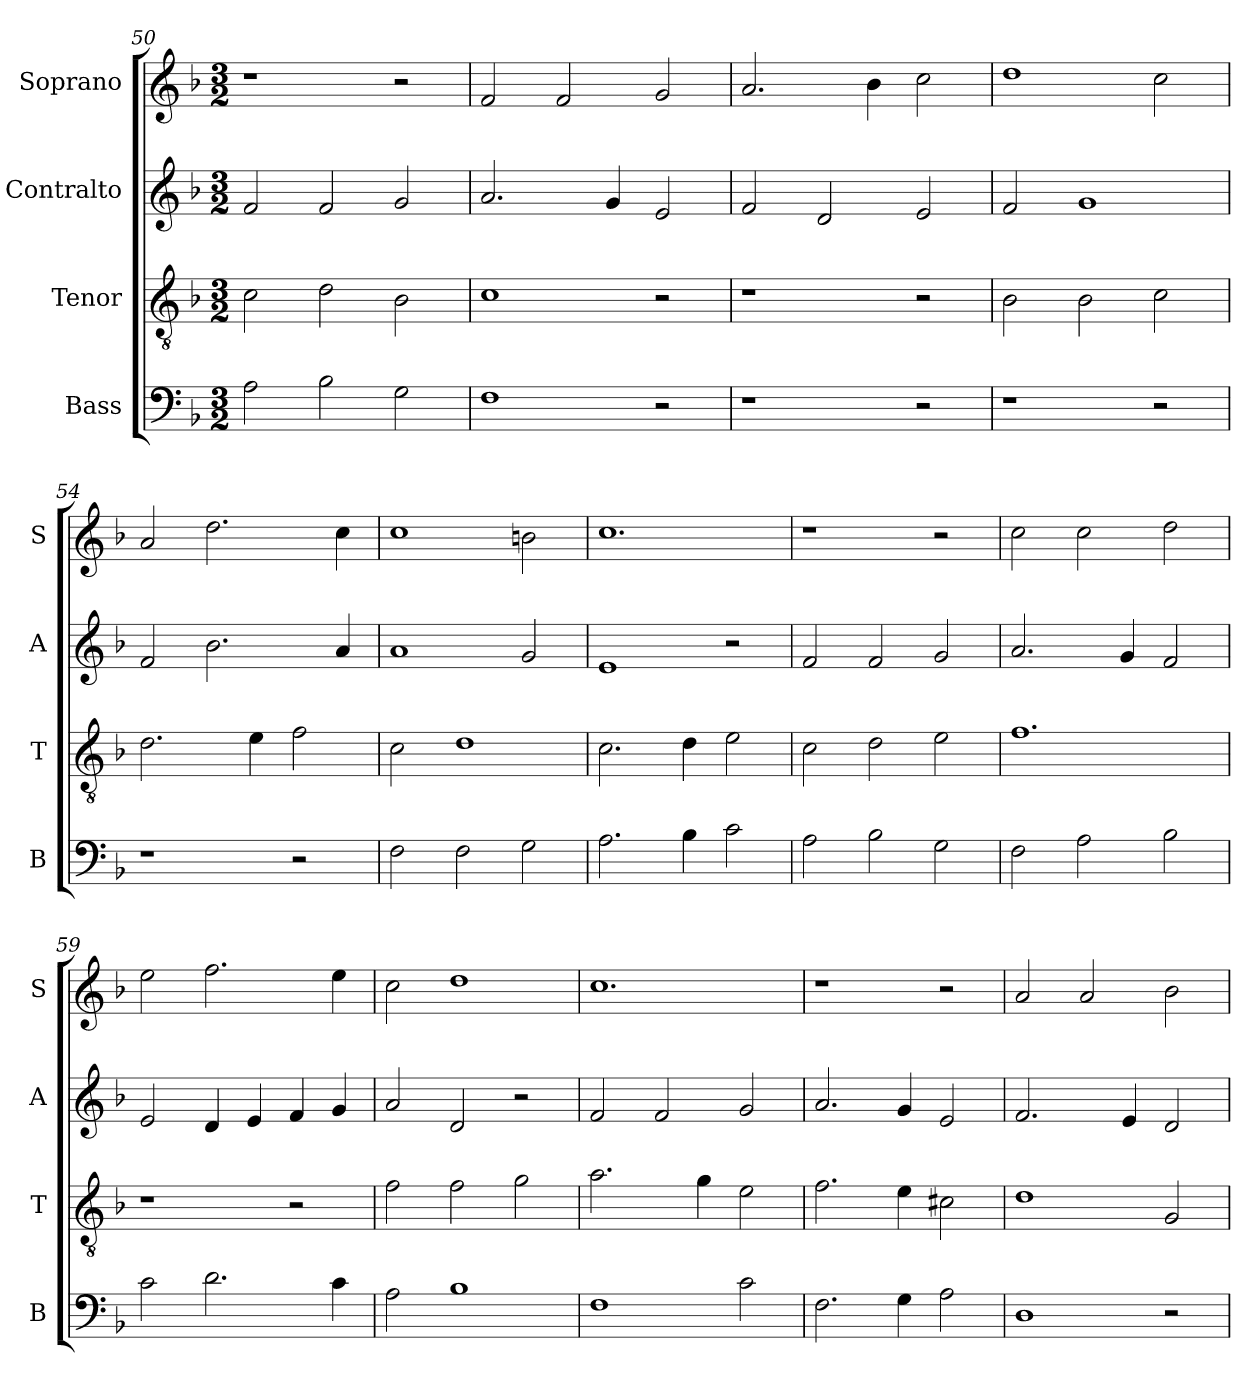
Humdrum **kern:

**kern	**kern	**kern	**kern
*part4	*part3	*part2	*part1
*staff4	*staff3	*staff2	*staff1
*I"Bass	*I"Tenor	*I"Contralto	*I"Soprano
*I'B	*I'T	*I'A	*I'S
*clefF4	*clefGv2	*clefG2	*clefG2
*k[b-]	*k[b-]	*k[b-]	*k[b-]
*G:dor	*G:dor	*G:dor	*G:dor
*M3/2	*M3/2	*M3/2	*M3/2
=50	=50	=50	=50
2A	2c	2f	1r
2B-	2d	2f	.
2G	2B-	2g	2r
=51	=51	=51	=51
1F	1c	2.a	2f
.	.	.	2f
.	.	4g	.
2r	2r	2e	2g
=52	=52	=52	=52
1r	1r	2f	2.a
.	.	2d	.
.	.	.	4b-
2r	2r	2e	2cc
=53	=53	=53	=53
1r	2B-	2f	1dd
.	2B-	1g	.
2r	2c	.	2cc
=54	=54	=54	=54
1r	2.d	2f	2a
.	.	2.b-	2.dd
.	4e	.	.
2r	2f	.	.
.	.	4a	4cc
=55	=55	=55	=55
2F	2c	1a	1cc
2F	1d	.	.
2G	.	2g	2bn
=56	=56	=56	=56
2.A	2.c	1e	1.cc
4B-	4d	.	.
2c	2e	2r	.
=57	=57	=57	=57
2A	2c	2f	1r
2B-	2d	2f	.
2G	2e	2g	2r
=58	=58	=58	=58
2F	1.f	2.a	2cc
2A	.	.	2cc
.	.	4g	.
2B-	.	2f	2dd
=59	=59	=59	=59
2c	1r	2e	2ee
2.d	.	4d	2.ff
.	.	4e	.
.	2r	4f	.
4c	.	4g	4ee
=60	=60	=60	=60
2A	2f	2a	2cc
1B-	2f	2d	1dd
.	2g	2r	.
=61	=61	=61	=61
1F	2.a	2f	1.cc
.	.	2f	.
.	4g	.	.
2c	2e	2g	.
=62	=62	=62	=62
2.F	2.f	2.a	1r
4G	4e	4g	.
2A	2c#X	2e	2r
=63	=63	=63	=63
1D	1d	2.f	2a
.	.	.	2a
.	.	4e	.
2r	2G	2d	2b-
=	=	=	=
*-	*-	*-	*-
